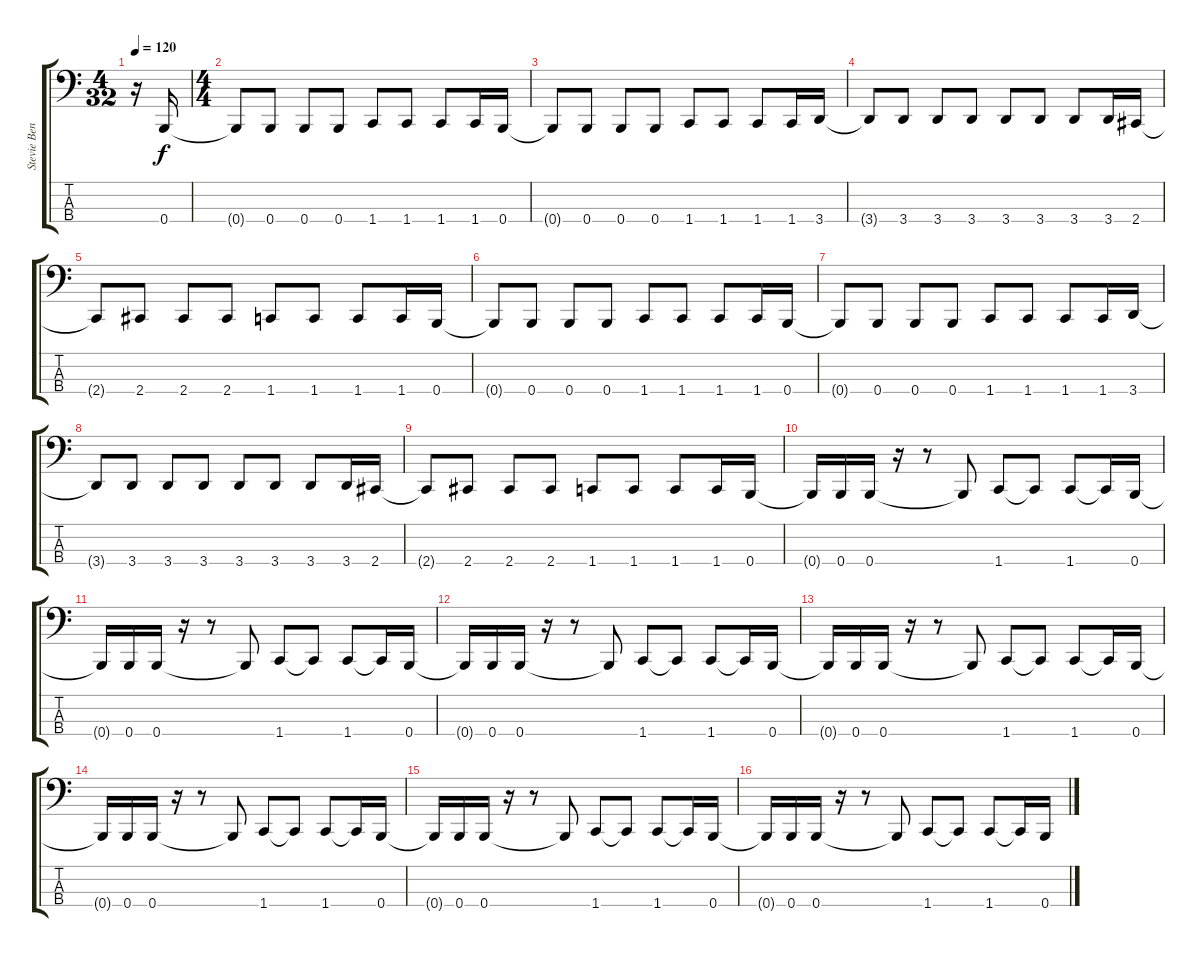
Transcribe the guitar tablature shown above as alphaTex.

\track ("Stevie Benton" "Stevie Ben") {instrument slapbass1}
\staff {score tabs}
\tuning (E2 B1 Gb1 B0) {hide}
\ts (4 32)
\tempo 120
\clef f4
\ks c
r.16{dy f instrument slapbass1} 0.4.16 |
\ts (4 4)
0.4{t}.8 0.4.8 0.4.8 0.4.8 1.4.8 1.4.8 1.4.8 1.4.16 0.4.16 |
0.4{t}.8 0.4.8 0.4.8 0.4.8 1.4.8 1.4.8 1.4.8 1.4.16 3.4.16 |
3.4{t}.8 3.4.8 3.4.8 3.4.8 3.4.8 3.4.8 3.4.8 3.4.16 2.4.16 |
2.4{t}.8 2.4.8 2.4.8 2.4.8 1.4.8 1.4.8 1.4.8 1.4.16 0.4.16 |
0.4{t}.8 0.4.8 0.4.8 0.4.8 1.4.8 1.4.8 1.4.8 1.4.16 0.4.16 |
0.4{t}.8 0.4.8 0.4.8 0.4.8 1.4.8 1.4.8 1.4.8 1.4.16 3.4.16 |
3.4{t}.8 3.4.8 3.4.8 3.4.8 3.4.8 3.4.8 3.4.8 3.4.16 2.4.16 |
2.4{t}.8 2.4.8 2.4.8 2.4.8 1.4.8 1.4.8 1.4.8 1.4.16 0.4.16 |
0.4{t}.16 0.4.16 0.4.16 r.16 r.8 0.4{t}.8 1.4.8 1.4{t}.8 1.4.8 1.4{t}.16 0.4.16 |
0.4{t}.16 0.4.16 0.4.16 r.16 r.8 0.4{t}.8 1.4.8 1.4{t}.8 1.4.8 1.4{t}.16 0.4.16 |
0.4{t}.16 0.4.16 0.4.16 r.16 r.8 0.4{t}.8 1.4.8 1.4{t}.8 1.4.8 1.4{t}.16 0.4.16 |
0.4{t}.16 0.4.16 0.4.16 r.16 r.8 0.4{t}.8 1.4.8 1.4{t}.8 1.4.8 1.4{t}.16 0.4.16 |
0.4{t}.16 0.4.16 0.4.16 r.16 r.8 0.4{t}.8 1.4.8 1.4{t}.8 1.4.8 1.4{t}.16 0.4.16 |
0.4{t}.16 0.4.16 0.4.16 r.16 r.8 0.4{t}.8 1.4.8 1.4{t}.8 1.4.8 1.4{t}.16 0.4.16 |
0.4{t}.16 0.4.16 0.4.16 r.16 r.8 0.4{t}.8 1.4.8 1.4{t}.8 1.4.8 1.4{t}.16 0.4.16
